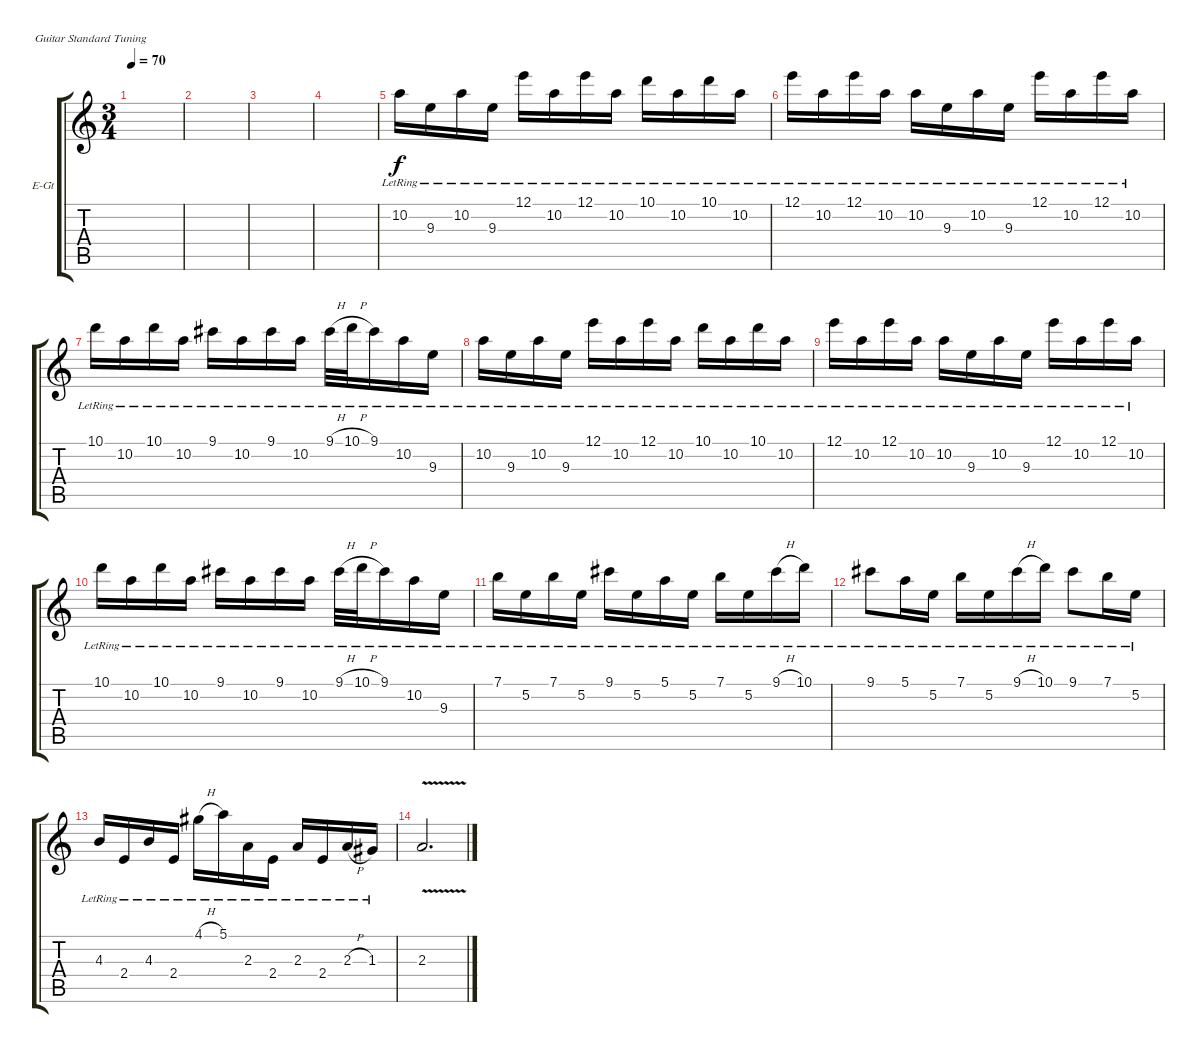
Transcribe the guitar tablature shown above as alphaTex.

\defaultSystemsLayout 4
\bracketExtendMode groupsimilarinstruments
\firstSystemTrackNameOrientation horizontal
\otherSystemsTrackNameOrientation horizontal
\track ("Clean Electric Guitar" "E-Gt") {instrument acousticguitarsteel}
\staff {score tabs}
\tuning (E4 B3 G3 D3 A2 E2)
\ts (3 4)
\tempo 70
\clef g2
\ks c
|
|
|
|
10.2{lr}.16 9.3{lr}.16 10.2{lr}.16 9.3{lr}.16 12.1{lr}.16 10.2{lr}.16 12.1{lr}.16 10.2{lr}.16 10.1{lr}.16 10.2{lr}.16 10.1{lr}.16 10.2{lr}.16 |
12.1{lr}.16 10.2{lr}.16 12.1{lr}.16 10.2{lr}.16 10.2{lr}.16 9.3{lr}.16 10.2{lr}.16 9.3{lr}.16 12.1{lr}.16 10.2{lr}.16 12.1{lr}.16 10.2{lr}.16 |
10.1{lr}.16 10.2{lr}.16 10.1{lr}.16 10.2{lr}.16 9.1{lr}.16 10.2{lr}.16 9.1{lr}.16 10.2{lr}.16 9.1{h lr}.32 10.1{h lr}.32 9.1{lr}.16 10.2{lr}.16 9.3{lr}.16 |
10.2{lr}.16 9.3{lr}.16 10.2{lr}.16 9.3{lr}.16 12.1{lr}.16 10.2{lr}.16 12.1{lr}.16 10.2{lr}.16 10.1{lr}.16 10.2{lr}.16 10.1{lr}.16 10.2{lr}.16 |
12.1{lr}.16 10.2{lr}.16 12.1{lr}.16 10.2{lr}.16 10.2{lr}.16 9.3{lr}.16 10.2{lr}.16 9.3{lr}.16 12.1{lr}.16 10.2{lr}.16 12.1{lr}.16 10.2{lr}.16 |
10.1{lr}.16 10.2{lr}.16 10.1{lr}.16 10.2{lr}.16 9.1{lr}.16 10.2{lr}.16 9.1{lr}.16 10.2{lr}.16 9.1{h lr}.32 10.1{h lr}.32 9.1{lr}.16 10.2{lr}.16 9.3{lr}.16 |
7.1{lr}.16 5.2{lr}.16 7.1{lr}.16 5.2{lr}.16 9.1{lr}.16 5.2{lr}.16 5.1{lr}.16 5.2{lr}.16 7.1{lr}.16 5.2{lr}.16 9.1{h lr}.16 10.1{lr}.16 |
9.1{lr}.8 5.1{lr}.16 5.2{lr}.16 7.1{lr}.16 5.2{lr}.16 9.1{h lr}.16 10.1{lr}.16 9.1{lr}.8 7.1{lr}.16 5.2{lr}.16 |
4.3{lr}.16 2.4{lr}.16 4.3{lr}.16 2.4{lr}.16 4.1{h lr}.16 5.1{lr}.16 2.3{lr}.16 2.4{lr}.16 2.3{lr}.16 2.4{lr}.16 2.3{h lr}.16 1.3{lr}.16 |
2.3{v}.2{d}
